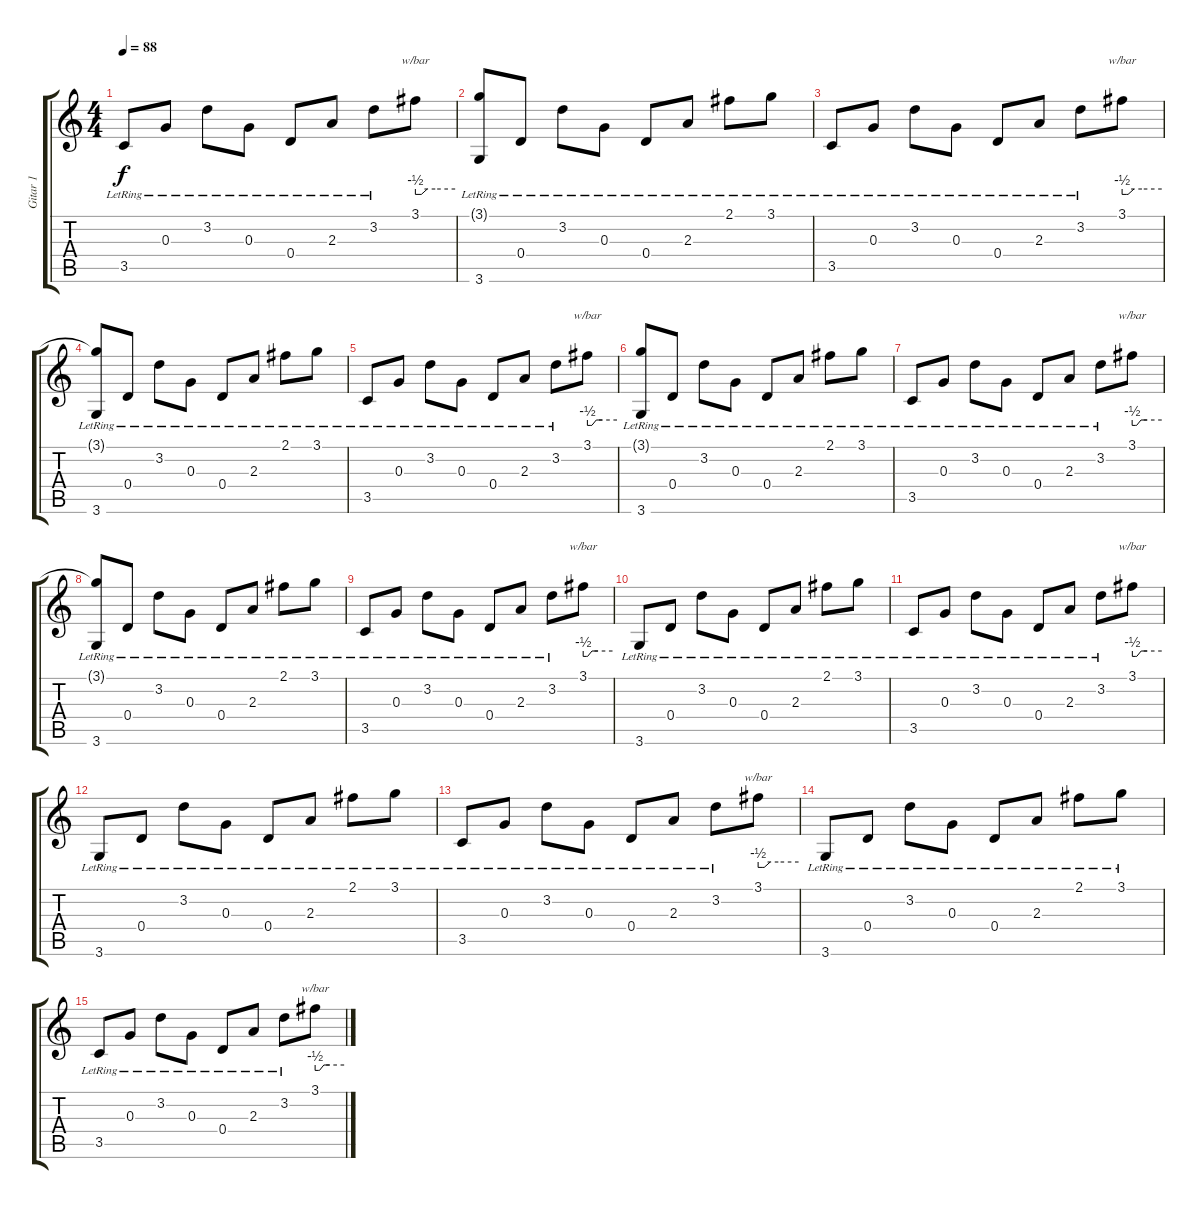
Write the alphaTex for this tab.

\track ("Gitar 1" "Gitar 1") {instrument acousticguitarnylon}
\staff {score tabs}
\tuning (E4 B3 G3 D3 A2 E2) {hide}
\ts (4 4)
\tempo 88
\clef g2
\ks c
3.5{lr}.8{dy f} 0.3{lr}.8 3.2{lr}.8 0.3{lr}.8 0.4{lr}.8 2.3{lr}.8 3.2{lr}.8 3.1.8{tbe (custom default 0 -2 7 -2 9 -2 18 0 30 0 60 0)} |
(3.1{t} 3.6{lr}).8 0.4{lr}.8 3.2{lr}.8 0.3{lr}.8 0.4{lr}.8 2.3{lr}.8 2.1{lr}.8 3.1{lr}.8 |
3.5{lr}.8 0.3{lr}.8 3.2{lr}.8 0.3{lr}.8 0.4{lr}.8 2.3{lr}.8 3.2{lr}.8 3.1.8{tbe (custom default 0 -2 7 -2 9 -2 18 0 30 0 60 0)} |
(3.1{t} 3.6{lr}).8 0.4{lr}.8 3.2{lr}.8 0.3{lr}.8 0.4{lr}.8 2.3{lr}.8 2.1{lr}.8 3.1{lr}.8 |
3.5{lr}.8 0.3{lr}.8 3.2{lr}.8 0.3{lr}.8 0.4{lr}.8 2.3{lr}.8 3.2{lr}.8 3.1.8{tbe (custom default 0 -2 7 -2 9 -2 18 0 30 0 60 0)} |
(3.1{t} 3.6{lr}).8 0.4{lr}.8 3.2{lr}.8 0.3{lr}.8 0.4{lr}.8 2.3{lr}.8 2.1{lr}.8 3.1{lr}.8 |
3.5{lr}.8 0.3{lr}.8 3.2{lr}.8 0.3{lr}.8 0.4{lr}.8 2.3{lr}.8 3.2{lr}.8 3.1.8{tbe (custom default 0 -2 7 -2 9 -2 18 0 30 0 60 0)} |
(3.1{t} 3.6{lr}).8 0.4{lr}.8 3.2{lr}.8 0.3{lr}.8 0.4{lr}.8 2.3{lr}.8 2.1{lr}.8 3.1{lr}.8 |
3.5{lr}.8 0.3{lr}.8 3.2{lr}.8 0.3{lr}.8 0.4{lr}.8 2.3{lr}.8 3.2{lr}.8 3.1.8{tbe (custom default 0 -2 7 -2 9 -2 18 0 30 0 60 0)} |
3.6{lr}.8 0.4{lr}.8 3.2{lr}.8 0.3{lr}.8 0.4{lr}.8 2.3{lr}.8 2.1{lr}.8 3.1{lr}.8 |
3.5{lr}.8 0.3{lr}.8 3.2{lr}.8 0.3{lr}.8 0.4{lr}.8 2.3{lr}.8 3.2{lr}.8 3.1.8{tbe (custom default 0 -2 7 -2 9 -2 18 0 30 0 60 0)} |
3.6{lr}.8 0.4{lr}.8 3.2{lr}.8 0.3{lr}.8 0.4{lr}.8 2.3{lr}.8 2.1{lr}.8 3.1{lr}.8 |
3.5{lr}.8 0.3{lr}.8 3.2{lr}.8 0.3{lr}.8 0.4{lr}.8 2.3{lr}.8 3.2{lr}.8 3.1.8{tbe (custom default 0 -2 7 -2 9 -2 18 0 30 0 60 0)} |
3.6{lr}.8 0.4{lr}.8 3.2{lr}.8 0.3{lr}.8 0.4{lr}.8 2.3{lr}.8 2.1{lr}.8 3.1{lr}.8 |
3.5{lr}.8 0.3{lr}.8 3.2{lr}.8 0.3{lr}.8 0.4{lr}.8 2.3{lr}.8 3.2{lr}.8 3.1.8{tbe (custom default 0 -2 7 -2 9 -2 18 0 30 0 60 0)}
